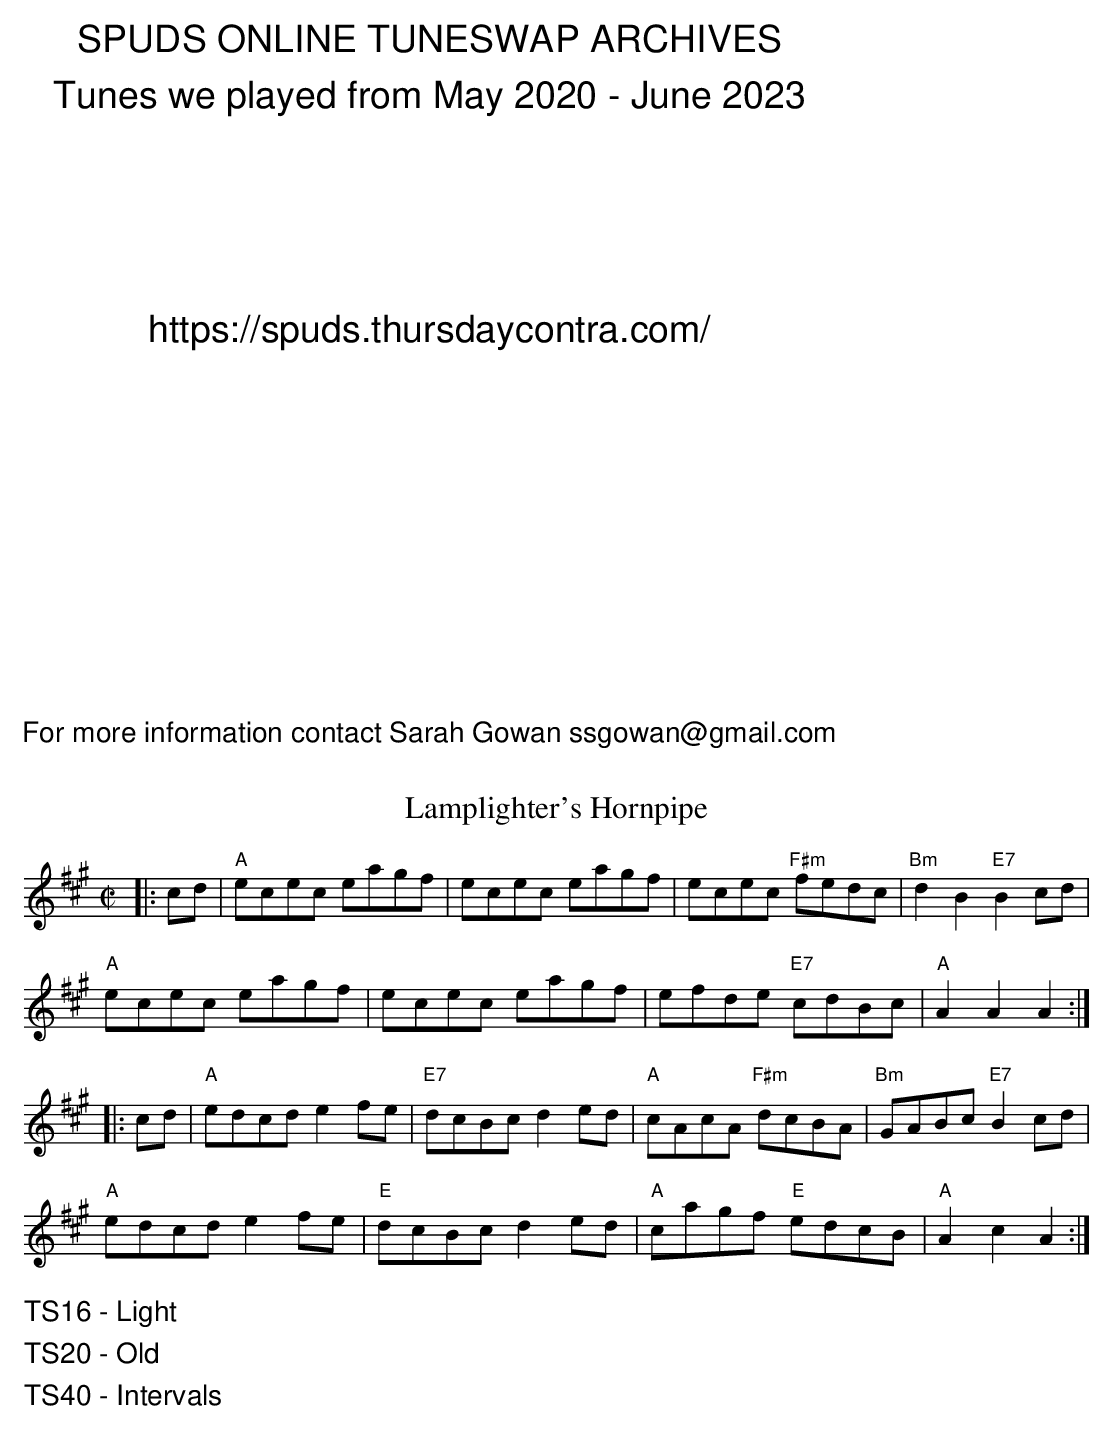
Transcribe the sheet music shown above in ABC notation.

X:1
T:Lamplighter's Hornpipe
M:C|
K:A
|:cd| "A"ecec eagf| ecec eagf| ecec"F#m" fedc| "Bm"d2B2 "E7"B2cd|
"A"ecec eagf| ecec eagf| efde "E7"cdBc| "A"A2A2 A2 :|
|:cd| "A"edcd e2fe| "E7"dcBc d2ed| "A"cAcA "F#m"dcBA| "Bm"GABc "E7"B2cd|
"A"edcd e2fe| "E"dcBc d2ed| "A"cagf "E"edcB| "A"A2c2 A2 :|
